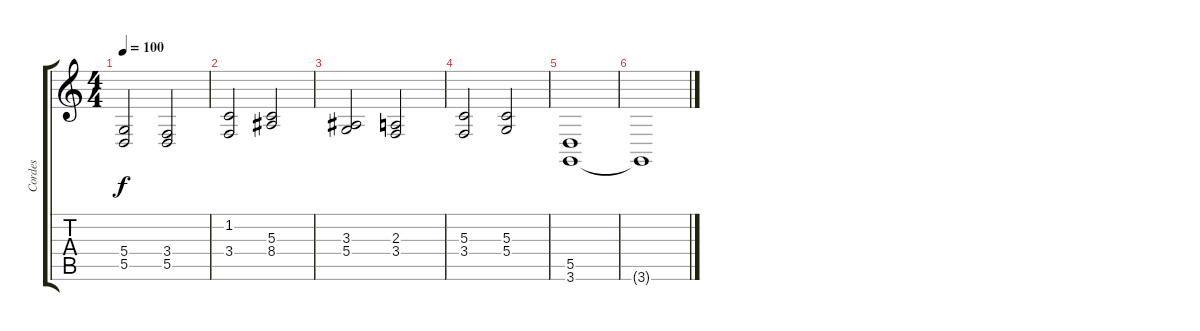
\track ("Cordes" "Cordes") {instrument stringensemble2}
\staff {score tabs}
\tuning (E4 B3 G3 D3 A2 E2) {hide}
\ts (4 4)
\tempo 100
\clef g2
\ks c
(5.4 5.5).2{dy f} (3.4 5.5).2 |
(1.2 3.4).2 (5.3 8.4).2 |
(3.3 5.4).2 (2.3 3.4).2 |
(5.3 3.4).2 (5.3 5.4).2 |
(5.5 3.6).1 |
3.6{t}.1
